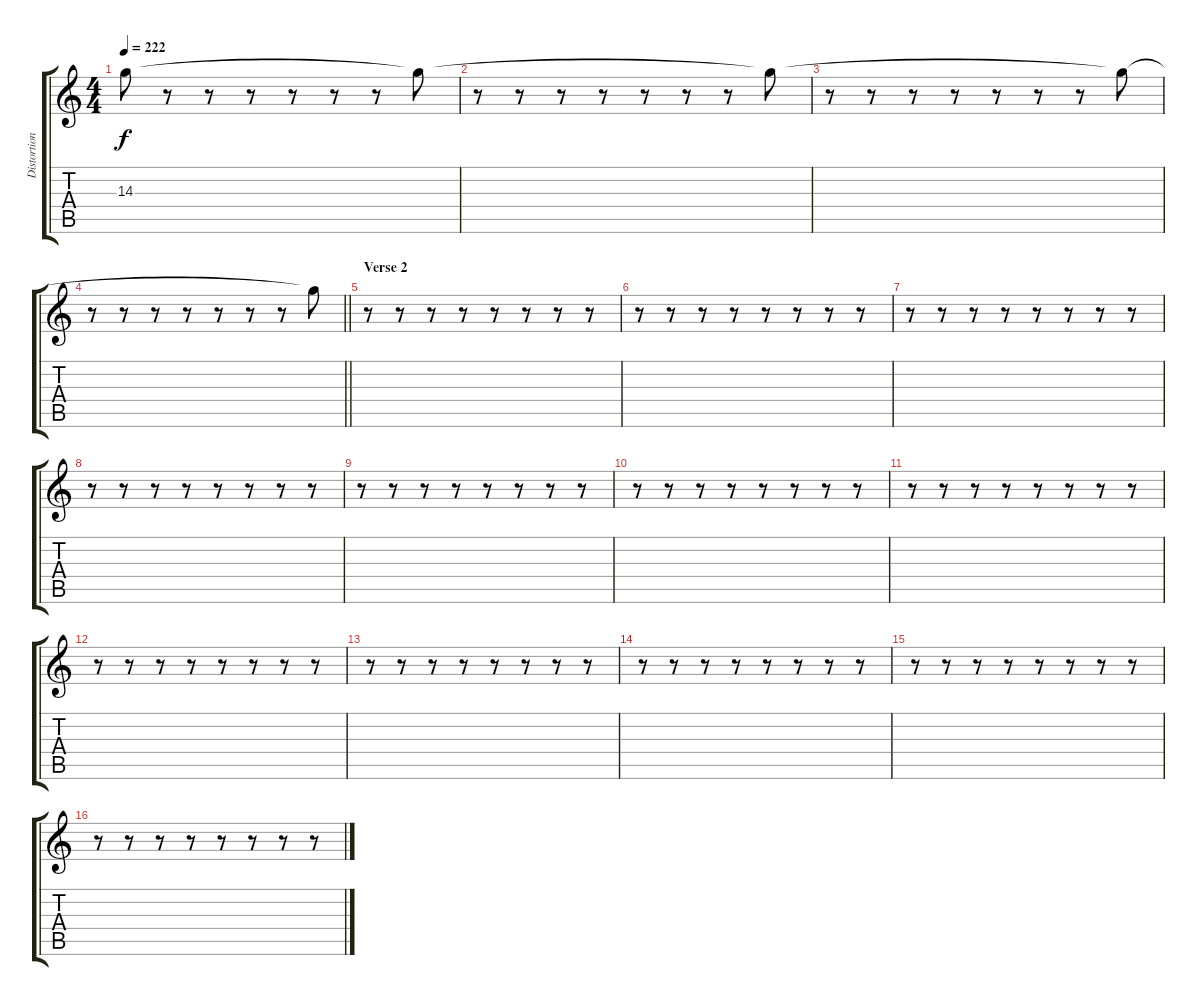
\track ("Distortion 2" "Distortion") {instrument distortionguitar}
\staff {score tabs}
\tuning (D4 A3 F3 C3 G2 C2) {hide}
\ts (4 4)
\tempo 222
\clef g2
\ks c
14.3.8{dy f} r.8 r.8 r.8 r.8 r.8 r.8 14.3{t}.8 |
r.8 r.8 r.8 r.8 r.8 r.8 r.8 14.3{t}.8 |
r.8 r.8 r.8 r.8 r.8 r.8 r.8 14.3{t}.8 |
\barLineRight lightlight
r.8 r.8 r.8 r.8 r.8 r.8 r.8 14.3{t}.8 |
\section ("" "Verse 2")
r.8 r.8 r.8 r.8 r.8 r.8 r.8 r.8 |
r.8 r.8 r.8 r.8 r.8 r.8 r.8 r.8 |
r.8 r.8 r.8 r.8 r.8 r.8 r.8 r.8 |
r.8 r.8 r.8 r.8 r.8 r.8 r.8 r.8 |
r.8 r.8 r.8 r.8 r.8 r.8 r.8 r.8 |
r.8 r.8 r.8 r.8 r.8 r.8 r.8 r.8 |
r.8 r.8 r.8 r.8 r.8 r.8 r.8 r.8 |
r.8 r.8 r.8 r.8 r.8 r.8 r.8 r.8 |
r.8 r.8 r.8 r.8 r.8 r.8 r.8 r.8 |
r.8 r.8 r.8 r.8 r.8 r.8 r.8 r.8 |
r.8 r.8 r.8 r.8 r.8 r.8 r.8 r.8 |
r.8 r.8 r.8 r.8 r.8 r.8 r.8 r.8
